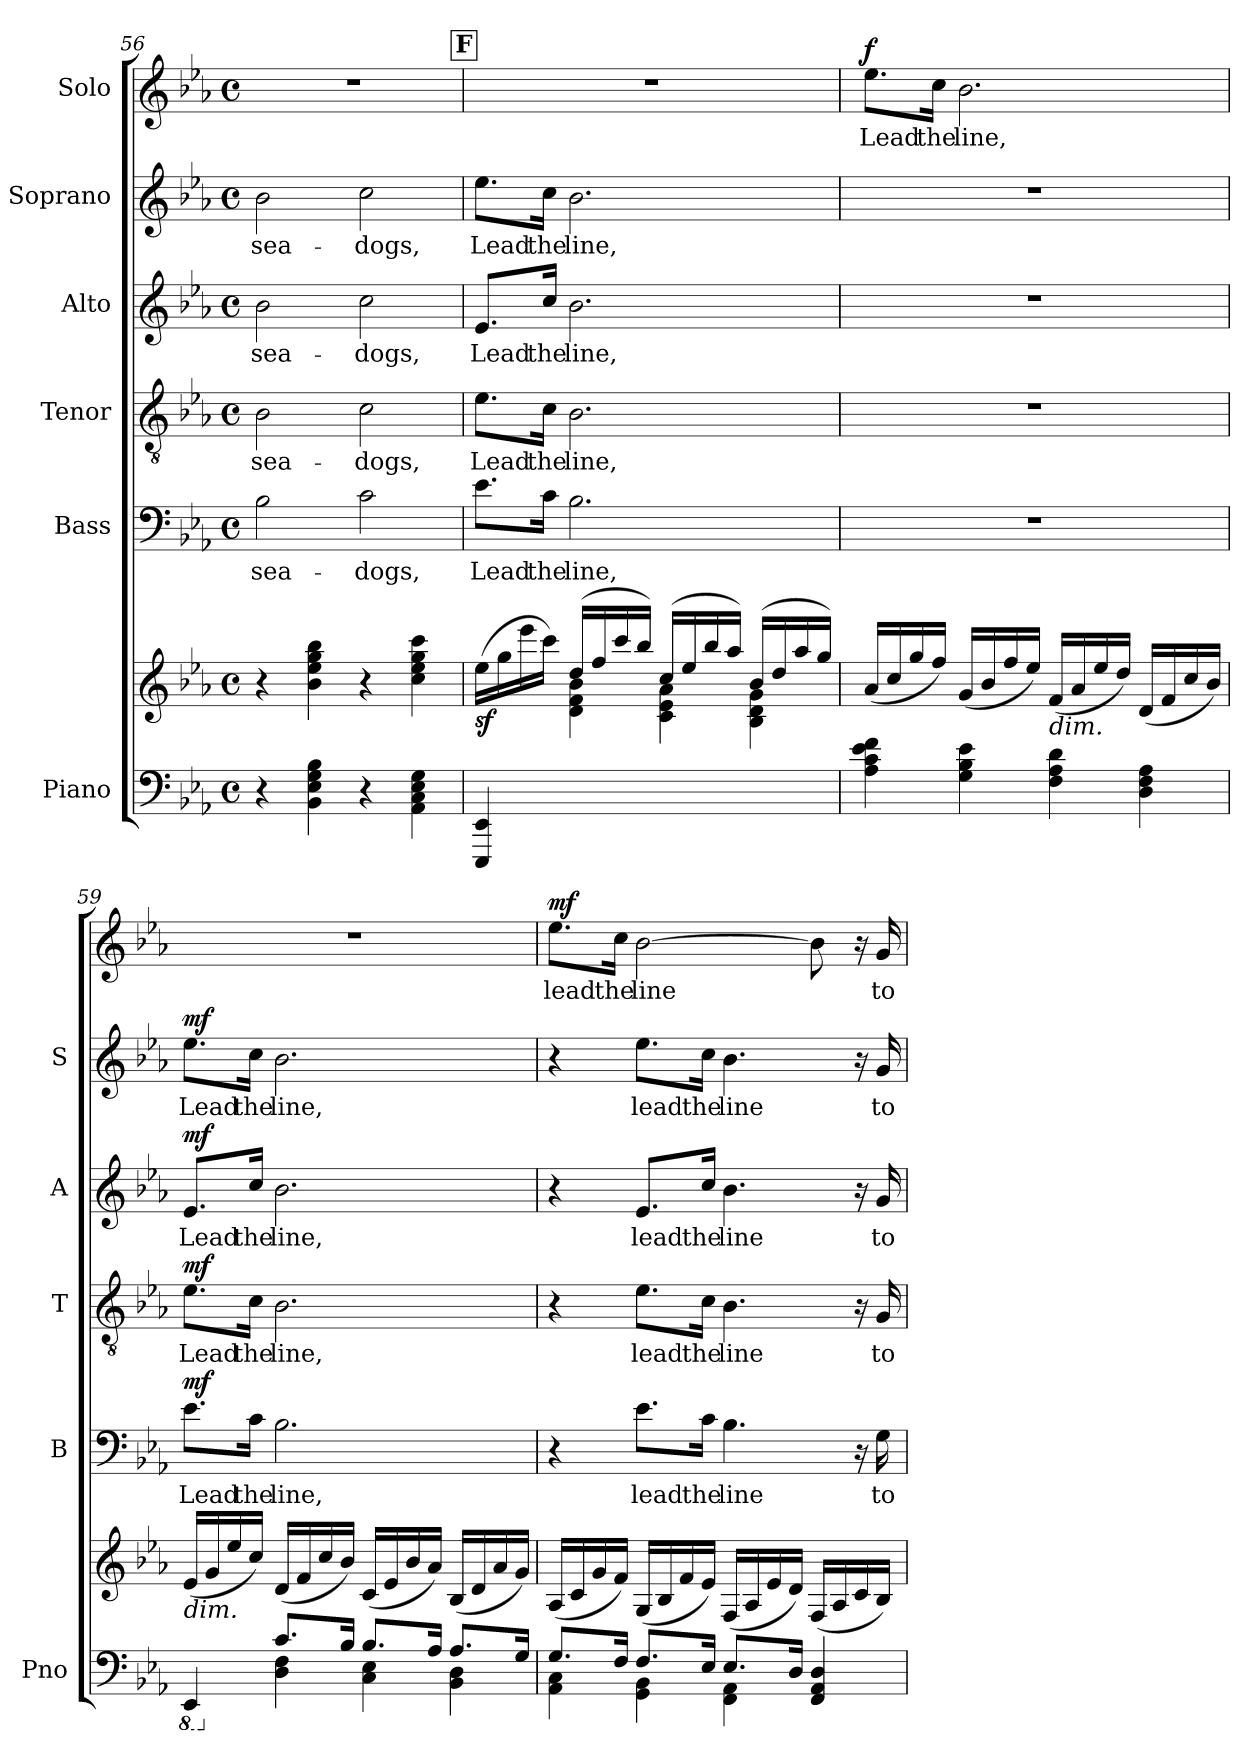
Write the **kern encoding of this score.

**kern	**kern	**dynam	**kern	**text	**dynam	**kern	**text	**dynam	**kern	**text	**dynam	**kern	**text	**dynam	**kern	**text	**dynam
*part6	*part6	*part6	*part5	*part5	*part5	*part4	*part4	*part4	*part3	*part3	*part3	*part2	*part2	*part2	*part1	*part1	*part1
*staff7	*staff6	*staff6/7	*staff5	*staff5	*staff5	*staff4	*staff4	*staff4	*staff3	*staff3	*staff3	*staff2	*staff2	*staff2	*staff1	*staff1	*staff1
*I"Piano	*	*	*I"Bass	*	*	*I"Tenor	*	*	*I"Alto	*	*	*I"Soprano	*	*	*I"Solo	*	*
*I'Pno	*	*	*I'B	*	*	*I'T	*	*	*I'A	*	*	*I'S	*	*	*	*	*
*clefF4	*clefG2	*	*clefF4	*	*	*clefGv2	*	*	*clefG2	*	*	*clefG2	*	*	*clefG2	*	*
*k[b-e-a-]	*k[b-e-a-]	*	*k[b-e-a-]	*	*	*k[b-e-a-]	*	*	*k[b-e-a-]	*	*	*k[b-e-a-]	*	*	*k[b-e-a-]	*	*
*M4/4	*M4/4	*	*M4/4	*	*	*M4/4	*	*	*M4/4	*	*	*M4/4	*	*	*M4/4	*	*
*met(c)	*met(c)	*	*met(c)	*	*	*met(c)	*	*	*met(c)	*	*	*met(c)	*	*	*met(c)	*	*
=56	=56	=56	=56	=56	=56	=56	=56	=56	=56	=56	=56	=56	=56	=56	=56	=56	=56
!	!	!	!	!LO:LY:b	!	!	!LO:LY:b	!	!	!LO:LY:b	!	!	!LO:LY:b	!	!	!	!
4r	4r	.	2B-\	sea-	.	2B-\	sea-	.	2b-\	sea-	.	2b-\	sea-	.	1r	.	.
4BB-\ 4E-\ 4G\ 4B-\	4b-\ 4ee-\ 4gg\ 4bb-\	.	.	.	.	.	.	.	.	.	.	.	.	.	.	.	.
!	!	!	!	!LO:LY:b	!	!	!LO:LY:b	!	!	!LO:LY:b	!	!	!LO:LY:b	!	!	!	!
4r	4r	.	2c\	-dogs,	.	2c\	-dogs,	.	2cc\	-dogs,	.	2cc\	-dogs,	.	.	.	.
4AA-\ 4C\ 4E-\ 4G\	4cc\ 4ee-\ 4gg\ 4ccc\	.	.	.	.	.	.	.	.	.	.	.	.	.	.	.	.
!!LO:REH:place=s1:a:B:cj:fs=14:t=F
=57	=57	=57	=57	=57	=57	=57	=57	=57	=57	=57	=57	=57	=57	=57	=57	=57	=57
*	*^	*	*	*	*	*	*	*	*	*	*	*	*	*	*	*	*
!	!	!	!LO:DY:b	!	!LO:LY:b	!	!	!LO:LY:b	!	!	!LO:LY:b	!	!	!LO:LY:b	!	!	!	!
4EEE-/ 4EE-/	(16ee-\LL	4ryy	sf	8.e-\L	Lead	.	8.e-\L	Lead	.	8.e-/L	Lead	.	8.ee-\L	Lead	.	1r	.	.
.	16gg\	.	.	.	.	.	.	.	.	.	.	.	.	.	.	.	.	.
.	16eee-\	.	.	.	.	.	.	.	.	.	.	.	.	.	.	.	.	.
!	!	!	!	!	!LO:LY:b	!	!	!LO:LY:b	!	!	!LO:LY:b	!	!	!LO:LY:b	!	!	!	!
.	16ccc\JJ)	.	.	16c\Jk	the	.	16c\Jk	the	.	16cc/Jk	the	.	16cc\Jk	the	.	.	.	.
!	!	!	!	!	!LO:LY:b	!	!	!LO:LY:b	!	!	!LO:LY:b	!	!	!LO:LY:b	!	!	!	!
2.ryy	(>16dd/LL	4d\ 4f\ 4b-\	.	2.B-\	line,	.	2.B-\	line,	.	2.b-\	line,	.	2.b-\	line,	.	.	.	.
.	16ff/	.	.	.	.	.	.	.	.	.	.	.	.	.	.	.	.	.
.	16ccc/	.	.	.	.	.	.	.	.	.	.	.	.	.	.	.	.	.
.	16bb-/JJ)	.	.	.	.	.	.	.	.	.	.	.	.	.	.	.	.	.
.	(>16cc/LL	4c\ 4e-\ 4a-\	.	.	.	.	.	.	.	.	.	.	.	.	.	.	.	.
.	16ee-/	.	.	.	.	.	.	.	.	.	.	.	.	.	.	.	.	.
.	16bb-/	.	.	.	.	.	.	.	.	.	.	.	.	.	.	.	.	.
.	16aa-/JJ)	.	.	.	.	.	.	.	.	.	.	.	.	.	.	.	.	.
.	(>16b-/LL	4B-\ 4d\ 4g\	.	.	.	.	.	.	.	.	.	.	.	.	.	.	.	.
.	16dd/	.	.	.	.	.	.	.	.	.	.	.	.	.	.	.	.	.
.	16aa-/	.	.	.	.	.	.	.	.	.	.	.	.	.	.	.	.	.
.	16gg/JJ)	.	.	.	.	.	.	.	.	.	.	.	.	.	.	.	.	.
*	*v	*v	*	*	*	*	*	*	*	*	*	*	*	*	*	*	*	*
!!LO:PB:g=z
=58	=58	=58	=58	=58	=58	=58	=58	=58	=58	=58	=58	=58	=58	=58	=58	=58	=58
!	!	!	!	!	!	!	!	!	!	!	!	!	!	!	!	!LO:LY:b	!LO:DY:a
4A-\ 4c\ 4e-\ 4f\	(<16a-/LL	.	1r	.	.	1r	.	.	1r	.	.	1r	.	.	8.ee-\L	Lead	f
.	16cc/	.	.	.	.	.	.	.	.	.	.	.	.	.	.	.	.
.	16gg/	.	.	.	.	.	.	.	.	.	.	.	.	.	.	.	.
!	!	!	!	!	!	!	!	!	!	!	!	!	!	!	!	!LO:LY:b	!
.	16ff/JJ)	.	.	.	.	.	.	.	.	.	.	.	.	.	16cc\Jk	the	.
!	!	!	!	!	!	!	!	!	!	!	!	!	!	!	!	!LO:LY:b	!
4G\ 4B-\ 4e-\	(<16g/LL	.	.	.	.	.	.	.	.	.	.	.	.	.	2.b-\	line,	.
.	16b-/	.	.	.	.	.	.	.	.	.	.	.	.	.	.	.	.
.	16ff/	.	.	.	.	.	.	.	.	.	.	.	.	.	.	.	.
.	16ee-/JJ)	.	.	.	.	.	.	.	.	.	.	.	.	.	.	.	.
!	!LO:TX:b:i:t=dim.	!	!	!	!	!	!	!	!	!	!	!	!	!	!	!	!
4F\ 4A-\ 4d\	(<16f/LL	.	.	.	.	.	.	.	.	.	.	.	.	.	.	.	.
.	16a-/	.	.	.	.	.	.	.	.	.	.	.	.	.	.	.	.
.	16ee-/	.	.	.	.	.	.	.	.	.	.	.	.	.	.	.	.
.	16dd/JJ)	.	.	.	.	.	.	.	.	.	.	.	.	.	.	.	.
4D\ 4F\ 4A-\	(<16d/LL	.	.	.	.	.	.	.	.	.	.	.	.	.	.	.	.
.	16f/	.	.	.	.	.	.	.	.	.	.	.	.	.	.	.	.
.	16cc/	.	.	.	.	.	.	.	.	.	.	.	.	.	.	.	.
.	16b-/JJ)	.	.	.	.	.	.	.	.	.	.	.	.	.	.	.	.
=59	=59	=59	=59	=59	=59	=59	=59	=59	=59	=59	=59	=59	=59	=59	=59	=59	=59
*8ba	*	*	*	*	*	*	*	*	*	*	*	*	*	*	*	*	*
*^	*	*	*	*	*	*	*	*	*	*	*	*	*	*	*	*	*
!	!	!LO:TX:b:i:t=dim.	!	!	!	!	!	!	!	!	!	!	!	!	!	!	!	!
!	!	!	!	!	!LO:LY:b	!LO:DY:a	!	!LO:LY:b	!LO:DY:a	!	!LO:LY:b	!LO:DY:a	!	!LO:LY:b	!LO:DY:a	!	!	!
4EEE-/	4ryy	(16e-/LL	.	8.e-\L	Lead	mf	8.e-\L	Lead	mf	8.e-/L	Lead	mf	8.ee-\L	Lead	mf	1r	.	.
.	.	16g/	.	.	.	.	.	.	.	.	.	.	.	.	.	.	.	.
.	.	16ee-/	.	.	.	.	.	.	.	.	.	.	.	.	.	.	.	.
!	!	!	!	!	!LO:LY:b	!	!	!LO:LY:b	!	!	!LO:LY:b	!	!	!LO:LY:b	!	!	!	!
.	.	16cc/JJ)	.	16c\Jk	the	.	16c\Jk	the	.	16cc/Jk	the	.	16cc\Jk	the	.	.	.	.
*X8ba	*	*	*	*	*	*	*	*	*	*	*	*	*	*	*	*	*	*
!	!	!	!	!	!LO:LY:b	!	!	!LO:LY:b	!	!	!LO:LY:b	!	!	!LO:LY:b	!	!	!	!
8.c/L	4D\ 4F\	(16d/LL	.	2.B-\	line,	.	2.B-\	line,	.	2.b-\	line,	.	2.b-\	line,	.	.	.	.
.	.	16f/	.	.	.	.	.	.	.	.	.	.	.	.	.	.	.	.
.	.	16cc/	.	.	.	.	.	.	.	.	.	.	.	.	.	.	.	.
16B-/Jk	.	16b-/JJ)	.	.	.	.	.	.	.	.	.	.	.	.	.	.	.	.
8.B-/L	4C\ 4E-\	(16c/LL	.	.	.	.	.	.	.	.	.	.	.	.	.	.	.	.
.	.	16e-/	.	.	.	.	.	.	.	.	.	.	.	.	.	.	.	.
.	.	16b-/	.	.	.	.	.	.	.	.	.	.	.	.	.	.	.	.
16A-/Jk	.	16a-/JJ)	.	.	.	.	.	.	.	.	.	.	.	.	.	.	.	.
8.A-/L	4BB-\ 4D\	(16B-/LL	.	.	.	.	.	.	.	.	.	.	.	.	.	.	.	.
.	.	16d/	.	.	.	.	.	.	.	.	.	.	.	.	.	.	.	.
.	.	16a-/	.	.	.	.	.	.	.	.	.	.	.	.	.	.	.	.
16G/Jk	.	16g/JJ)	.	.	.	.	.	.	.	.	.	.	.	.	.	.	.	.
!!LO:LB:g=z
=60	=60	=60	=60	=60	=60	=60	=60	=60	=60	=60	=60	=60	=60	=60	=60	=60	=60	=60
!	!	!	!	!	!	!	!	!	!	!	!	!	!	!	!	!	!LO:LY:b	!LO:DY:a
8.G/L	4AA-\ 4C\	(16A-/LL	.	4r	.	.	4r	.	.	4r	.	.	4r	.	.	8.ee-\L	lead	mf
.	.	16c/	.	.	.	.	.	.	.	.	.	.	.	.	.	.	.	.
.	.	16g/	.	.	.	.	.	.	.	.	.	.	.	.	.	.	.	.
!	!	!	!	!	!	!	!	!	!	!	!	!	!	!	!	!	!LO:LY:b	!
16F/Jk	.	16f/JJ)	.	.	.	.	.	.	.	.	.	.	.	.	.	16cc\Jk	the	.
!	!	!	!	!	!LO:LY:b	!	!	!LO:LY:b	!	!	!LO:LY:b	!	!	!LO:LY:b	!	!	!LO:LY:b	!
8.F/L	4GG\ 4BB-\	(16G/LL	.	8.e-\L	lead	.	8.e-\L	lead	.	8.e-/L	lead	.	8.ee-\L	lead	.	[2b-\	line	.
.	.	16B-/	.	.	.	.	.	.	.	.	.	.	.	.	.	.	.	.
.	.	16f/	.	.	.	.	.	.	.	.	.	.	.	.	.	.	.	.
!	!	!	!	!	!LO:LY:b	!	!	!LO:LY:b	!	!	!LO:LY:b	!	!	!LO:LY:b	!	!	!	!
16E-/Jk	.	16e-/JJ)	.	16c\Jk	the	.	16c\Jk	the	.	16cc/Jk	the	.	16cc\Jk	the	.	.	.	.
!	!	!	!	!	!LO:LY:b	!	!	!LO:LY:b	!	!	!LO:LY:b	!	!	!LO:LY:b	!	!	!	!
8.E-/L	4FF\ 4AA-\	(16F/LL	.	4.B-\	line	.	4.B-\	line	.	4.b-\	line	.	4.b-\	line	.	.	.	.
.	.	16A-/	.	.	.	.	.	.	.	.	.	.	.	.	.	.	.	.
.	.	16e-/	.	.	.	.	.	.	.	.	.	.	.	.	.	.	.	.
16D/Jk	.	16d/JJ)	.	.	.	.	.	.	.	.	.	.	.	.	.	.	.	.
4FF/ 4AA-/ 4D/	4ryy	(16F/LL	.	.	.	.	.	.	.	.	.	.	.	.	.	8b-\]	.	.
.	.	16A-/	.	.	.	.	.	.	.	.	.	.	.	.	.	.	.	.
.	.	16c/	.	16r	.	.	16r	.	.	16r	.	.	16r	.	.	16r	.	.
!	!	!	!	!	!LO:LY:b	!	!	!LO:LY:b	!	!	!LO:LY:b	!	!	!LO:LY:b	!	!	!LO:LY:b	!
.	.	16B-/JJ)	.	16G\	to-	.	16G/	to-	.	16g/	to-	.	16g/	to-	.	16g/	to-	.
*v	*v	*	*	*	*	*	*	*	*	*	*	*	*	*	*	*	*	*
=	=	=	=	=	=	=	=	=	=	=	=	=	=	=	=	=	=
*-	*-	*-	*-	*-	*-	*-	*-	*-	*-	*-	*-	*-	*-	*-	*-	*-	*-
